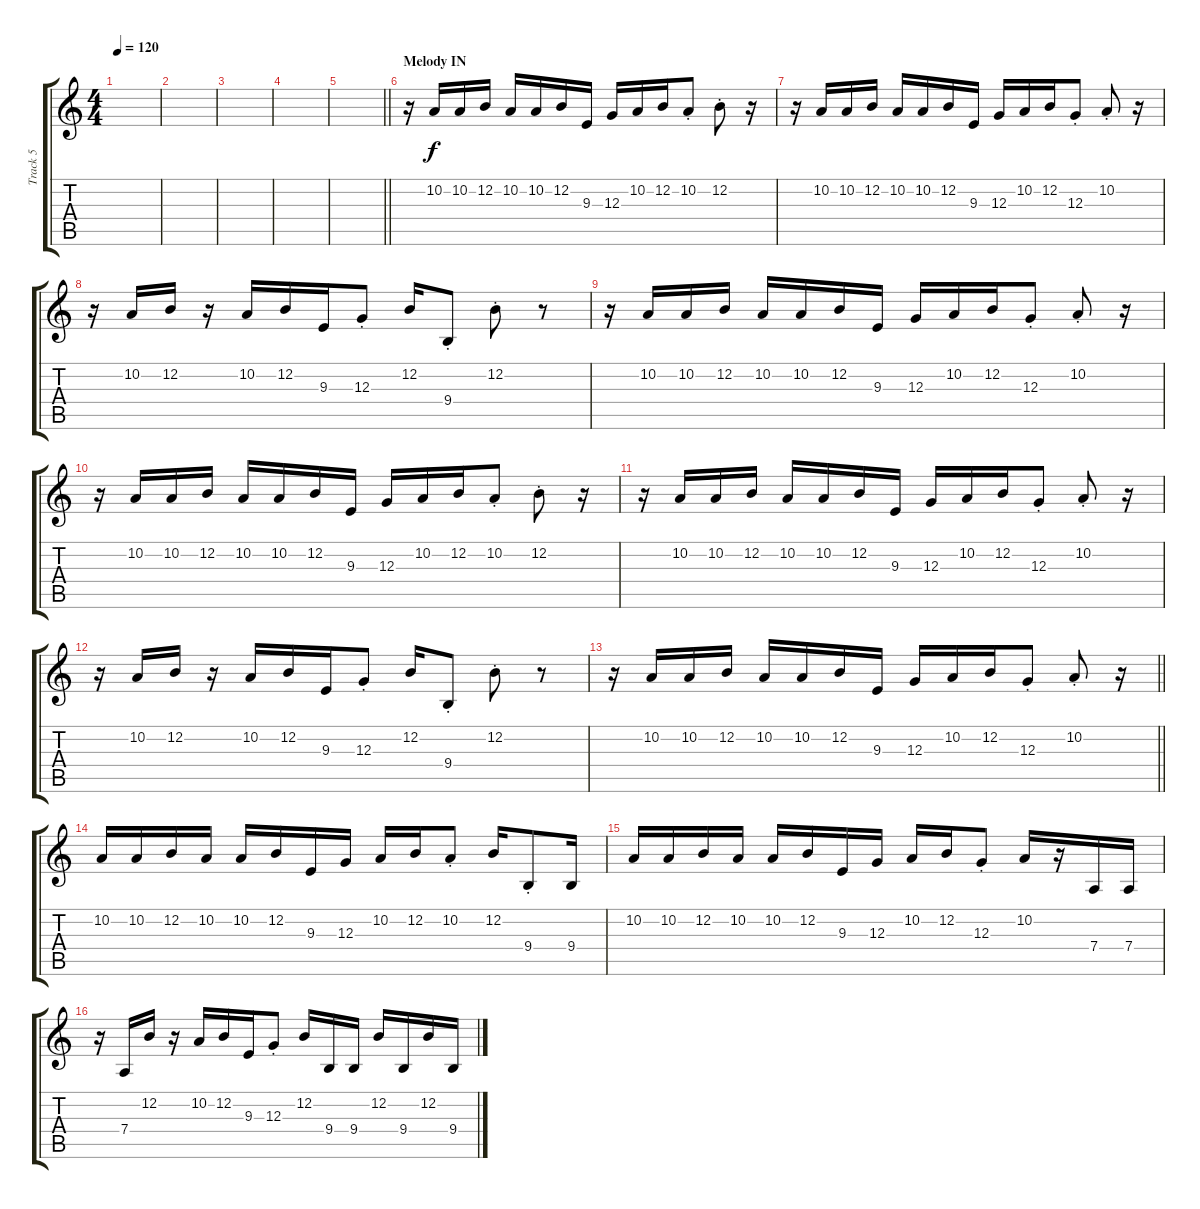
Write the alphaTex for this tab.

\track ("Track 5" "Track 5") {instrument lead1square}
\staff {score tabs}
\tuning (E4 B3 G3 D3 A2 E2) {hide}
\ts (4 4)
\tempo 120
\clef g2
\ks c
|
|
|
|
\barLineRight lightlight
|
\section ("" "Melody IN")
r.16 10.2.16 10.2.16 12.2.16 10.2.16 10.2.16 12.2.16 9.3.16 12.3.16 10.2.16 12.2.16 10.2{st}.8 12.2{st}.8 r.16 |
r.16 10.2.16 10.2.16 12.2.16 10.2.16 10.2.16 12.2.16 9.3.16 12.3.16 10.2.16 12.2.16 12.3{st}.8 10.2{st}.8 r.16 |
r.16 10.2.16 12.2.16 r.16 10.2.16 12.2.16 9.3.16 12.3{st}.8 12.2.16 9.4{st}.8 12.2{st}.8 r.8 |
r.16 10.2.16 10.2.16 12.2.16 10.2.16 10.2.16 12.2.16 9.3.16 12.3.16 10.2.16 12.2.16 12.3{st}.8 10.2{st}.8 r.16 |
r.16 10.2.16 10.2.16 12.2.16 10.2.16 10.2.16 12.2.16 9.3.16 12.3.16 10.2.16 12.2.16 10.2{st}.8 12.2{st}.8 r.16 |
r.16 10.2.16 10.2.16 12.2.16 10.2.16 10.2.16 12.2.16 9.3.16 12.3.16 10.2.16 12.2.16 12.3{st}.8 10.2{st}.8 r.16 |
r.16 10.2.16 12.2.16 r.16 10.2.16 12.2.16 9.3.16 12.3{st}.8 12.2.16 9.4{st}.8 12.2{st}.8 r.8 |
\barLineRight lightlight
r.16 10.2.16 10.2.16 12.2.16 10.2.16 10.2.16 12.2.16 9.3.16 12.3.16 10.2.16 12.2.16 12.3{st}.8 10.2{st}.8 r.16 |
10.2.16 10.2.16 12.2.16 10.2.16 10.2.16 12.2.16 9.3.16 12.3.16 10.2.16 12.2.16 10.2{st}.8 12.2.16 9.4{st}.8 9.4.16 |
10.2.16 10.2.16 12.2.16 10.2.16 10.2.16 12.2.16 9.3.16 12.3.16 10.2.16 12.2.16 12.3{st}.8 10.2.16 r.16 7.4.16 7.4.16 |
r.16 7.4.16 12.2.16 r.16 10.2.16 12.2.16 9.3.16 12.3{st}.8 12.2.16 9.4.16 9.4.16 12.2.16 9.4.16 12.2.16 9.4.16
